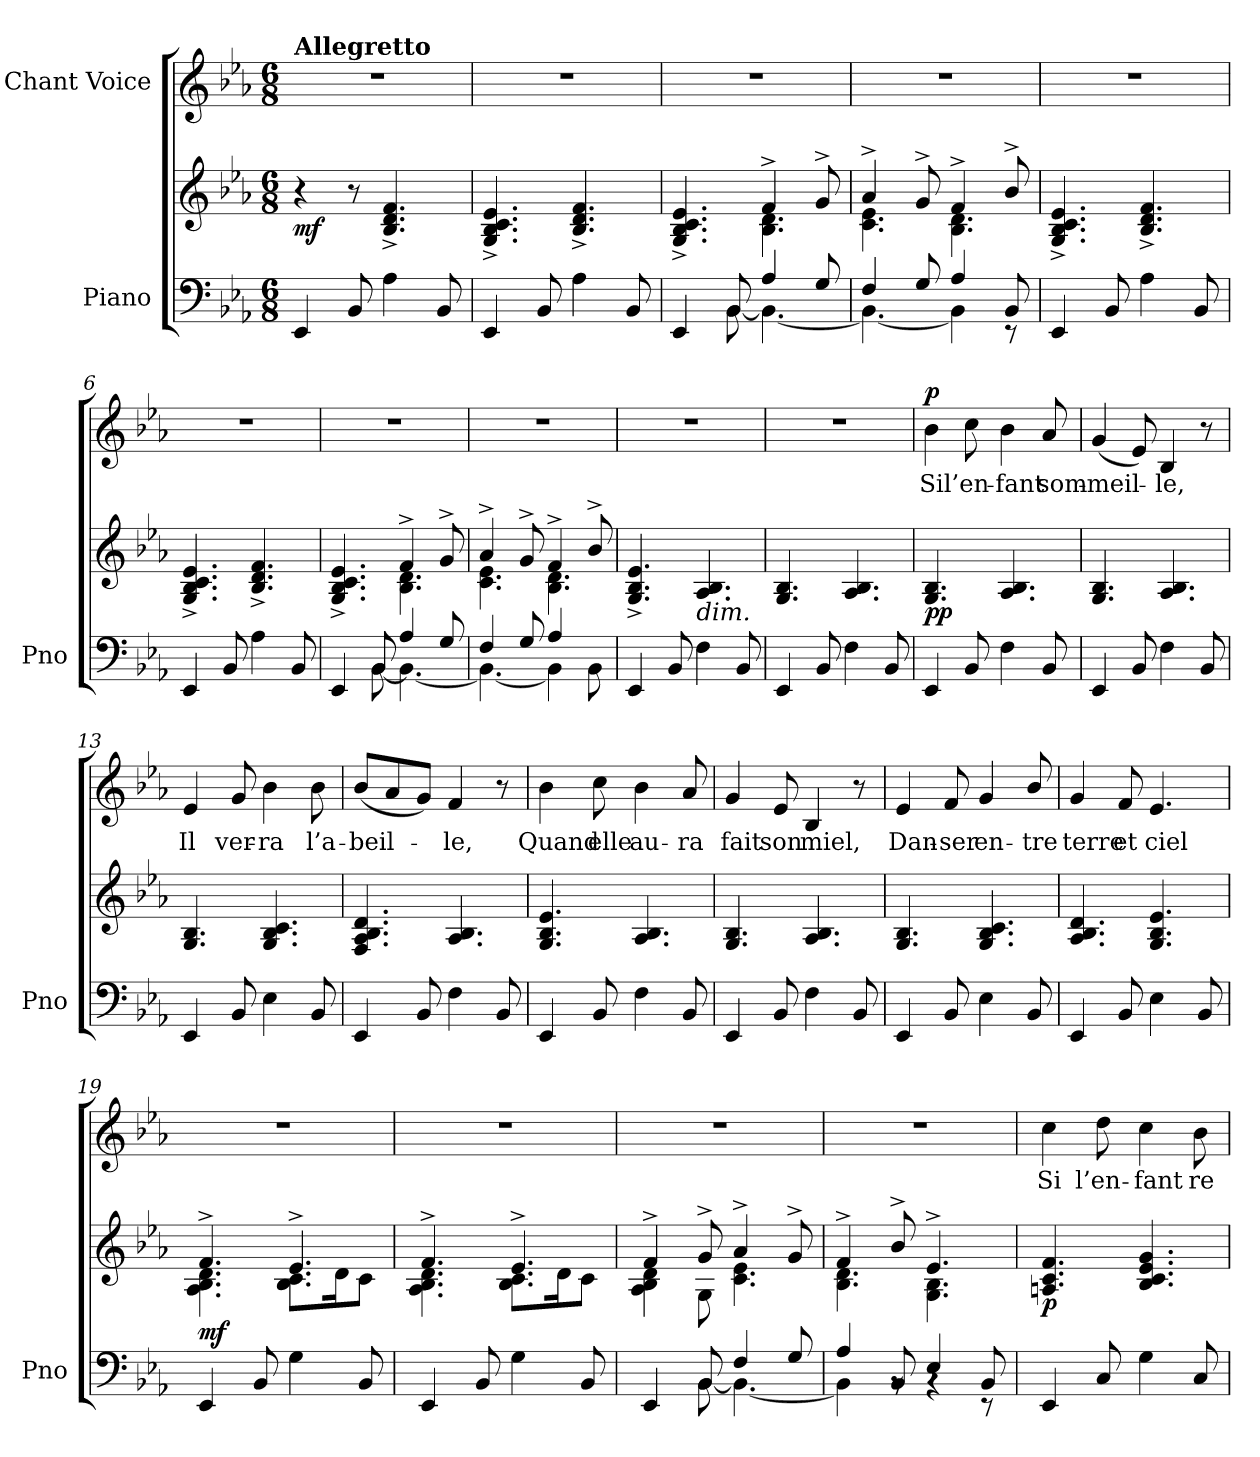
**kern	**kern	**dynam	**kern	**text	**dynam
*part2	*part2	*part2	*part1	*part1	*part1
*staff3	*staff2	*staff2/3	*staff1	*staff1	*staff1
*I"Piano	*	*	*I"Chant Voice	*	*
*I'Pno	*	*	*	*	*
*clefF4	*clefG2	*	*clefG2	*	*
*k[b-e-a-]	*k[b-e-a-]	*	*k[b-e-a-]	*	*
*M6/8	*M6/8	*	*M6/8	*	*
*MM132	*MM132	*	*MM132	*	*
=1	=1	=1	=1	=1	=1
!	!	!	!LO:TX:a:B:t=Allegretto	!	!
!	!	!LO:DY:b	!	!	!
4EE-/	4r	mf	2.r	.	.
8BB-/	8r	.	.	.	.
4A-\	4.B-/^ 4.d/^ 4.f/^	.	.	.	.
8BB-/	.	.	.	.	.
=2	=2	=2	=2	=2	=2
4EE-/	4.G/^ 4.B-/^ 4.c/^ 4.e-/^	.	2.r	.	.
8BB-/	.	.	.	.	.
4A-\	4.B-/^ 4.d/^ 4.f/^	.	.	.	.
8BB-/	.	.	.	.	.
=3	=3	=3	=3	=3	=3
*^	*^	*	*	*	*
4EE-/	4ryy	4.G/^ 4.B-/^ 4.c/^ 4.e-/^	4.ryy	.	2.r	.	.
8BB-/	[8BB-\	.	.	.	.	.	.
4A-/	4.BB-\_	4f^/	4.B-\ 4.d\	.	.	.	.
8G/	.	8g^/	.	.	.	.	.
=4	=4	=4	=4	=4	=4	=4	=4
4F/	4.BB-\_	4a-^/	4.c\ 4.e-\	.	2.r	.	.
8G/	.	8g^/	.	.	.	.	.
4A-/	4BB-\]	4f^/	4.B-\ 4.d\	.	.	.	.
8BB-/	8r	8b-^/	.	.	.	.	.
*v	*v	*	*	*	*	*	*
*	*v	*v	*	*	*	*
=5	=5	=5	=5	=5	=5
4EE-/	4.G/^ 4.B-/^ 4.c/^ 4.e-/^	.	2.r	.	.
8BB-/	.	.	.	.	.
4A-\	4.B-/^ 4.d/^ 4.f/^	.	.	.	.
8BB-/	.	.	.	.	.
=6	=6	=6	=6	=6	=6
4EE-/	4.G/^ 4.B-/^ 4.c/^ 4.e-/^	.	2.r	.	.
8BB-/	.	.	.	.	.
4A-\	4.B-/^ 4.d/^ 4.f/^	.	.	.	.
8BB-/	.	.	.	.	.
!!LO:LB:g=z
=7	=7	=7	=7	=7	=7
*^	*^	*	*	*	*
4EE-/	4ryy	4.G/^ 4.B-/^ 4.c/^ 4.e-/^	4.ryy	.	2.r	.	.
8BB-/	[8BB-\	.	.	.	.	.	.
4A-/	4.BB-\_	4f^/	4.B-\ 4.d\	.	.	.	.
8G/	.	8g^/	.	.	.	.	.
=8	=8	=8	=8	=8	=8	=8	=8
4F/	4.BB-\_	4a-^/	4.c\ 4.e-\	.	2.r	.	.
8G/	.	8g^/	.	.	.	.	.
4A-/	4BB-\]	4f^/	4.B-\ 4.d\	.	.	.	.
8ryy	8BB-\	8b-^/	.	.	.	.	.
*v	*v	*	*	*	*	*	*
*	*v	*v	*	*	*	*
=9	=9	=9	=9	=9	=9
4EE-/	4.G/^ 4.B-/^ 4.e-/^	.	2.r	.	.
8BB-/	.	.	.	.	.
!	!LO:TX:b:i:t=dim.	!	!	!	!
4F\	4.A-/ 4.B-/	.	.	.	.
8BB-/	.	.	.	.	.
=10	=10	=10	=10	=10	=10
4EE-/	4.G/ 4.B-/	.	2.r	.	.
8BB-/	.	.	.	.	.
4F\	4.A-/ 4.B-/	.	.	.	.
8BB-/	.	.	.	.	.
=11	=11	=11	=11	=11	=11
!	!	!LO:DY:b	!	!LO:LY:b	!LO:DY:a
4EE-/	4.G/ 4.B-/	pp	4b-\	Si	p
!	!	!	!	!LO:LY:b	!
8BB-/	.	.	8cc\	l’en-	.
!	!	!	!	!LO:LY:b	!
4F\	4.A-/ 4.B-/	.	4b-\	-fant	.
!	!	!	!	!LO:LY:b	!
8BB-/	.	.	8a-/	som-	.
=12	=12	=12	=12	=12	=12
!	!	!	!	!LO:LY:b	!
4EE-/	4.G/ 4.B-/	.	(<4g/	-meil-	.
8BB-/	.	.	8e-/)	.	.
!	!	!	!	!LO:LY:b	!
4F\	4.A-/ 4.B-/	.	4B-/	-le,	.
8BB-/	.	.	8r	.	.
!!LO:LB:g=z
=13	=13	=13	=13	=13	=13
!	!	!	!	!LO:LY:b	!
4EE-/	4.G/ 4.B-/	.	4e-/	Il	.
!	!	!	!	!LO:LY:b	!
8BB-/	.	.	8g/	ver-	.
!	!	!	!	!LO:LY:b	!
4E-\	4.G/ 4.B-/ 4.c/	.	4b-\	-ra	.
!	!	!	!	!LO:LY:b	!
8BB-/	.	.	8b-\	l’a-	.
=14	=14	=14	=14	=14	=14
!	!	!	!	!LO:LY:b	!
4EE-/	4.F/ 4.A-/ 4.B-/ 4.d/	.	(<8b-/L	-beil-	.
.	.	.	8a-/	.	.
8BB-/	.	.	8g/J)	.	.
!	!	!	!	!LO:LY:b	!
4F\	4.A-/ 4.B-/	.	4f/	-le,	.
8BB-/	.	.	8r	.	.
=15	=15	=15	=15	=15	=15
!	!	!	!	!LO:LY:b	!
4EE-/	4.G/ 4.B-/ 4.e-/	.	4b-\	Quand	.
!	!	!	!	!LO:LY:b	!
8BB-/	.	.	8cc\	elle	.
!	!	!	!	!LO:LY:b	!
4F\	4.A-/ 4.B-/	.	4b-\	au-	.
!	!	!	!	!LO:LY:b	!
8BB-/	.	.	8a-/	-ra	.
=16	=16	=16	=16	=16	=16
!	!	!	!	!LO:LY:b	!
4EE-/	4.G/ 4.B-/	.	4g/	fait	.
!	!	!	!	!LO:LY:b	!
8BB-/	.	.	8e-/	son	.
!	!	!	!	!LO:LY:b	!
4F\	4.A-/ 4.B-/	.	4B-/	miel,	.
8BB-/	.	.	8r	.	.
=17	=17	=17	=17	=17	=17
!	!	!	!	!LO:LY:b	!
4EE-/	4.G/ 4.B-/	.	4e-/	Dan-	.
!	!	!	!	!LO:LY:b	!
8BB-/	.	.	8f/	-ser	.
!	!	!	!	!LO:LY:b	!
4E-\	4.G/ 4.B-/ 4.c/	.	4g/	en-	.
!	!	!	!	!LO:LY:b	!
8BB-/	.	.	8b-/	-tre	.
=18	=18	=18	=18	=18	=18
!	!	!	!	!LO:LY:b	!
4EE-/	4.A-/ 4.B-/ 4.d/	.	4g/	terre	.
!	!	!	!	!LO:LY:b	!
8BB-/	.	.	8f/	et	.
!	!	!	!	!LO:LY:b	!
4E-\	4.G/ 4.B-/ 4.e-/	.	4.e-/	ciel	.
8BB-/	.	.	.	.	.
!!LO:LB:g=z
=19	=19	=19	=19	=19	=19
*	*^	*	*	*	*
!	!	!	!LO:DY:b	!	!	!
4EE-/	4.f^/	4.A-\ 4.B-\ 4.d\	mf	2.r	.	.
8BB-/	.	.	.	.	.	.
4G\	4.e-^/	8.B-\ 8.c\L	.	.	.	.
.	.	16d\K	.	.	.	.
8BB-/	.	8c\J	.	.	.	.
=20	=20	=20	=20	=20	=20	=20
4EE-/	4.f^/	4.A-\ 4.B-\ 4.d\	.	2.r	.	.
8BB-/	.	.	.	.	.	.
4G\	4.e-^/	8.B-\ 8.c\L	.	.	.	.
.	.	16d\K	.	.	.	.
8BB-/	.	8c\J	.	.	.	.
=21	=21	=21	=21	=21	=21	=21
*^	*	*	*	*	*	*
4EE-/	4ryy	4f^/	4A-\ 4B-\ 4d\	.	2.r	.	.
8BB-/	[8BB-\	8g^/	8G\	.	.	.	.
4F/	4.BB-\_	4a-^/	4.c\ 4.e-\	.	.	.	.
8G/	.	8g^/	.	.	.	.	.
=22	=22	=22	=22	=22	=22	=22	=22
4A-/	4BB-\]	4f^/	4.B-\ 4.d\	.	2.r	.	.
8BB-/	8rBB	8b-^/	.	.	.	.	.
4E-/	4rBB	4.e-^/	4.G\ 4.B-\	.	.	.	.
8BB-/	8r	.	.	.	.	.	.
*	*	*v	*v	*	*	*	*
=23	=23	=23	=23	=23	=23	=23
!	!	!	!LO:DY:b	!	!LO:LY:b	!
*v	*v	*	*	*	*	*
4EE-/	4.An/ 4.c/ 4.f/	p	4cc\	Si	.
!	!	!	!	!LO:LY:b	!
8C/	.	.	8dd\	l’en-	.
!	!	!	!	!LO:LY:b	!
4G\	4.B-/ 4.c/ 4.e-/ 4.g/	.	4cc\	-fant	.
!	!	!	!	!LO:LY:b	!
8C/	.	.	8b-\	re-	.
=	=	=	=	=	=
*-	*-	*-	*-	*-	*-
